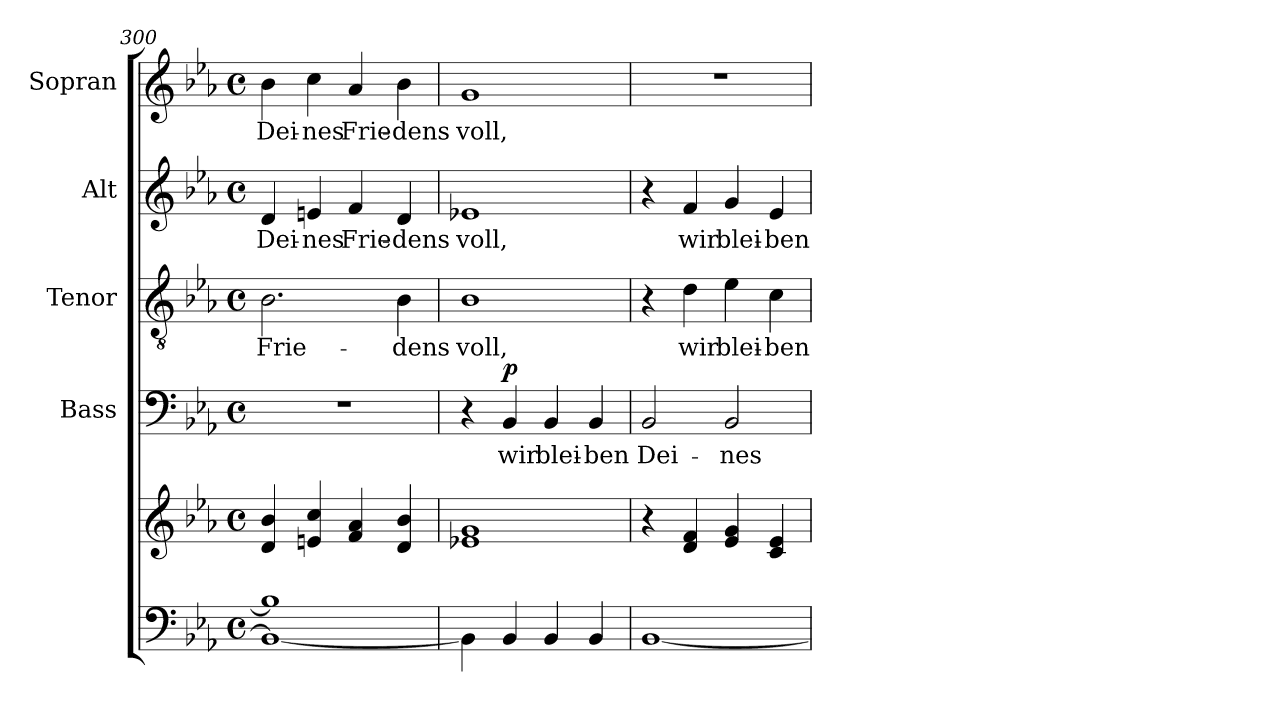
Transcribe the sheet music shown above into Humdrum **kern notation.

**kern	**kern	**kern	**text	**dynam	**kern	**text	**kern	**text	**kern	**text
*part5	*part5	*part4	*part4	*part4	*part3	*part3	*part2	*part2	*part1	*part1
*staff6	*staff5	*staff4	*staff4	*staff4	*staff3	*staff3	*staff2	*staff2	*staff1	*staff1
*	*	*I"Bass	*	*	*I"Tenor	*	*I"Alt	*	*I"Sopran	*
*	*	*I'B.	*	*	*I'T.	*	*I'A.	*	*I'S.	*
*clefF4	*clefG2	*clefF4	*	*	*clefGv2	*	*clefG2	*	*clefG2	*
*k[b-e-a-]	*k[b-e-a-]	*k[b-e-a-]	*	*	*k[b-e-a-]	*	*k[b-e-a-]	*	*k[b-e-a-]	*
*E-:	*E-:	*E-:	*	*	*E-:	*	*E-:	*	*E-:	*
*M4/4	*M4/4	*M4/4	*	*	*M4/4	*	*M4/4	*	*M4/4	*
*met(c)	*met(c)	*met(c)	*	*	*met(c)	*	*met(c)	*	*met(c)	*
=300	=300	=300	=300	=300	=300	=300	=300	=300	=300	=300
*^	*	*	*	*	*	*	*	*	*	*
!	!	!	!	!	!	!	!LO:LY:b	!	!LO:LY:b	!	!LO:LY:b
1B-]	1BB-_	4d/ 4b-/	1r	.	.	2.B-\	Frie-	4d/	Dei-	4b-\	Dei-
!	!	!	!	!	!	!	!	!	!LO:LY:b	!	!LO:LY:b
.	.	4en/ 4cc/	.	.	.	.	.	4en/	-nes	4cc\	-nes
!	!	!	!	!	!	!	!	!	!LO:LY:b	!	!LO:LY:b
.	.	4f/ 4a-/	.	.	.	.	.	4f/	Frie-	4a-/	Frie-
!	!	!	!	!	!	!	!LO:LY:b	!	!LO:LY:b	!	!LO:LY:b
.	.	4d/ 4b-/	.	.	.	4B-\	-dens	4d/	-dens	4b-\	-dens
!!LO:PB:g=z
=301	=301	=301	=301	=301	=301	=301	=301	=301	=301	=301	=301
!	!	!	!	!	!	!	!LO:LY:b	!	!LO:LY:b	!	!LO:LY:b
4ryy	4BB-\]	1e-X 1g	4r	.	.	1B-	voll,	1e-X	voll,	1g	voll,
!	!	!	!	!LO:LY:b	!LO:DY:a	!	!	!	!	!	!
4BB-/	2.ryy	.	4BB-/	wir	p	.	.	.	.	.	.
!	!	!	!	!LO:LY:b	!	!	!	!	!	!	!
4BB-/	.	.	4BB-/	blei-	.	.	.	.	.	.	.
!	!	!	!	!LO:LY:b	!	!	!	!	!	!	!
4BB-/	.	.	4BB-/	-ben	.	.	.	.	.	.	.
*v	*v	*	*	*	*	*	*	*	*	*	*
=302	=302	=302	=302	=302	=302	=302	=302	=302	=302	=302
!	!	!	!LO:LY:b	!	!	!	!	!	!	!
[1BB-	4r	2BB-/	Dei-	.	4r	.	4r	.	1r	.
!	!	!	!	!	!	!LO:LY:b	!	!LO:LY:b	!	!
.	4d/ 4f/	.	.	.	4d\	wir	4f/	wir	.	.
!	!	!	!LO:LY:b	!	!	!LO:LY:b	!	!LO:LY:b	!	!
.	4e-/ 4g/	2BB-/	-nes	.	4e-\	blei-	4g/	blei-	.	.
!	!	!	!	!	!	!LO:LY:b	!	!LO:LY:b	!	!
.	4c/ 4e-/	.	.	.	4c\	-ben	4e-/	-ben	.	.
=	=	=	=	=	=	=	=	=	=	=
*-	*-	*-	*-	*-	*-	*-	*-	*-	*-	*-
